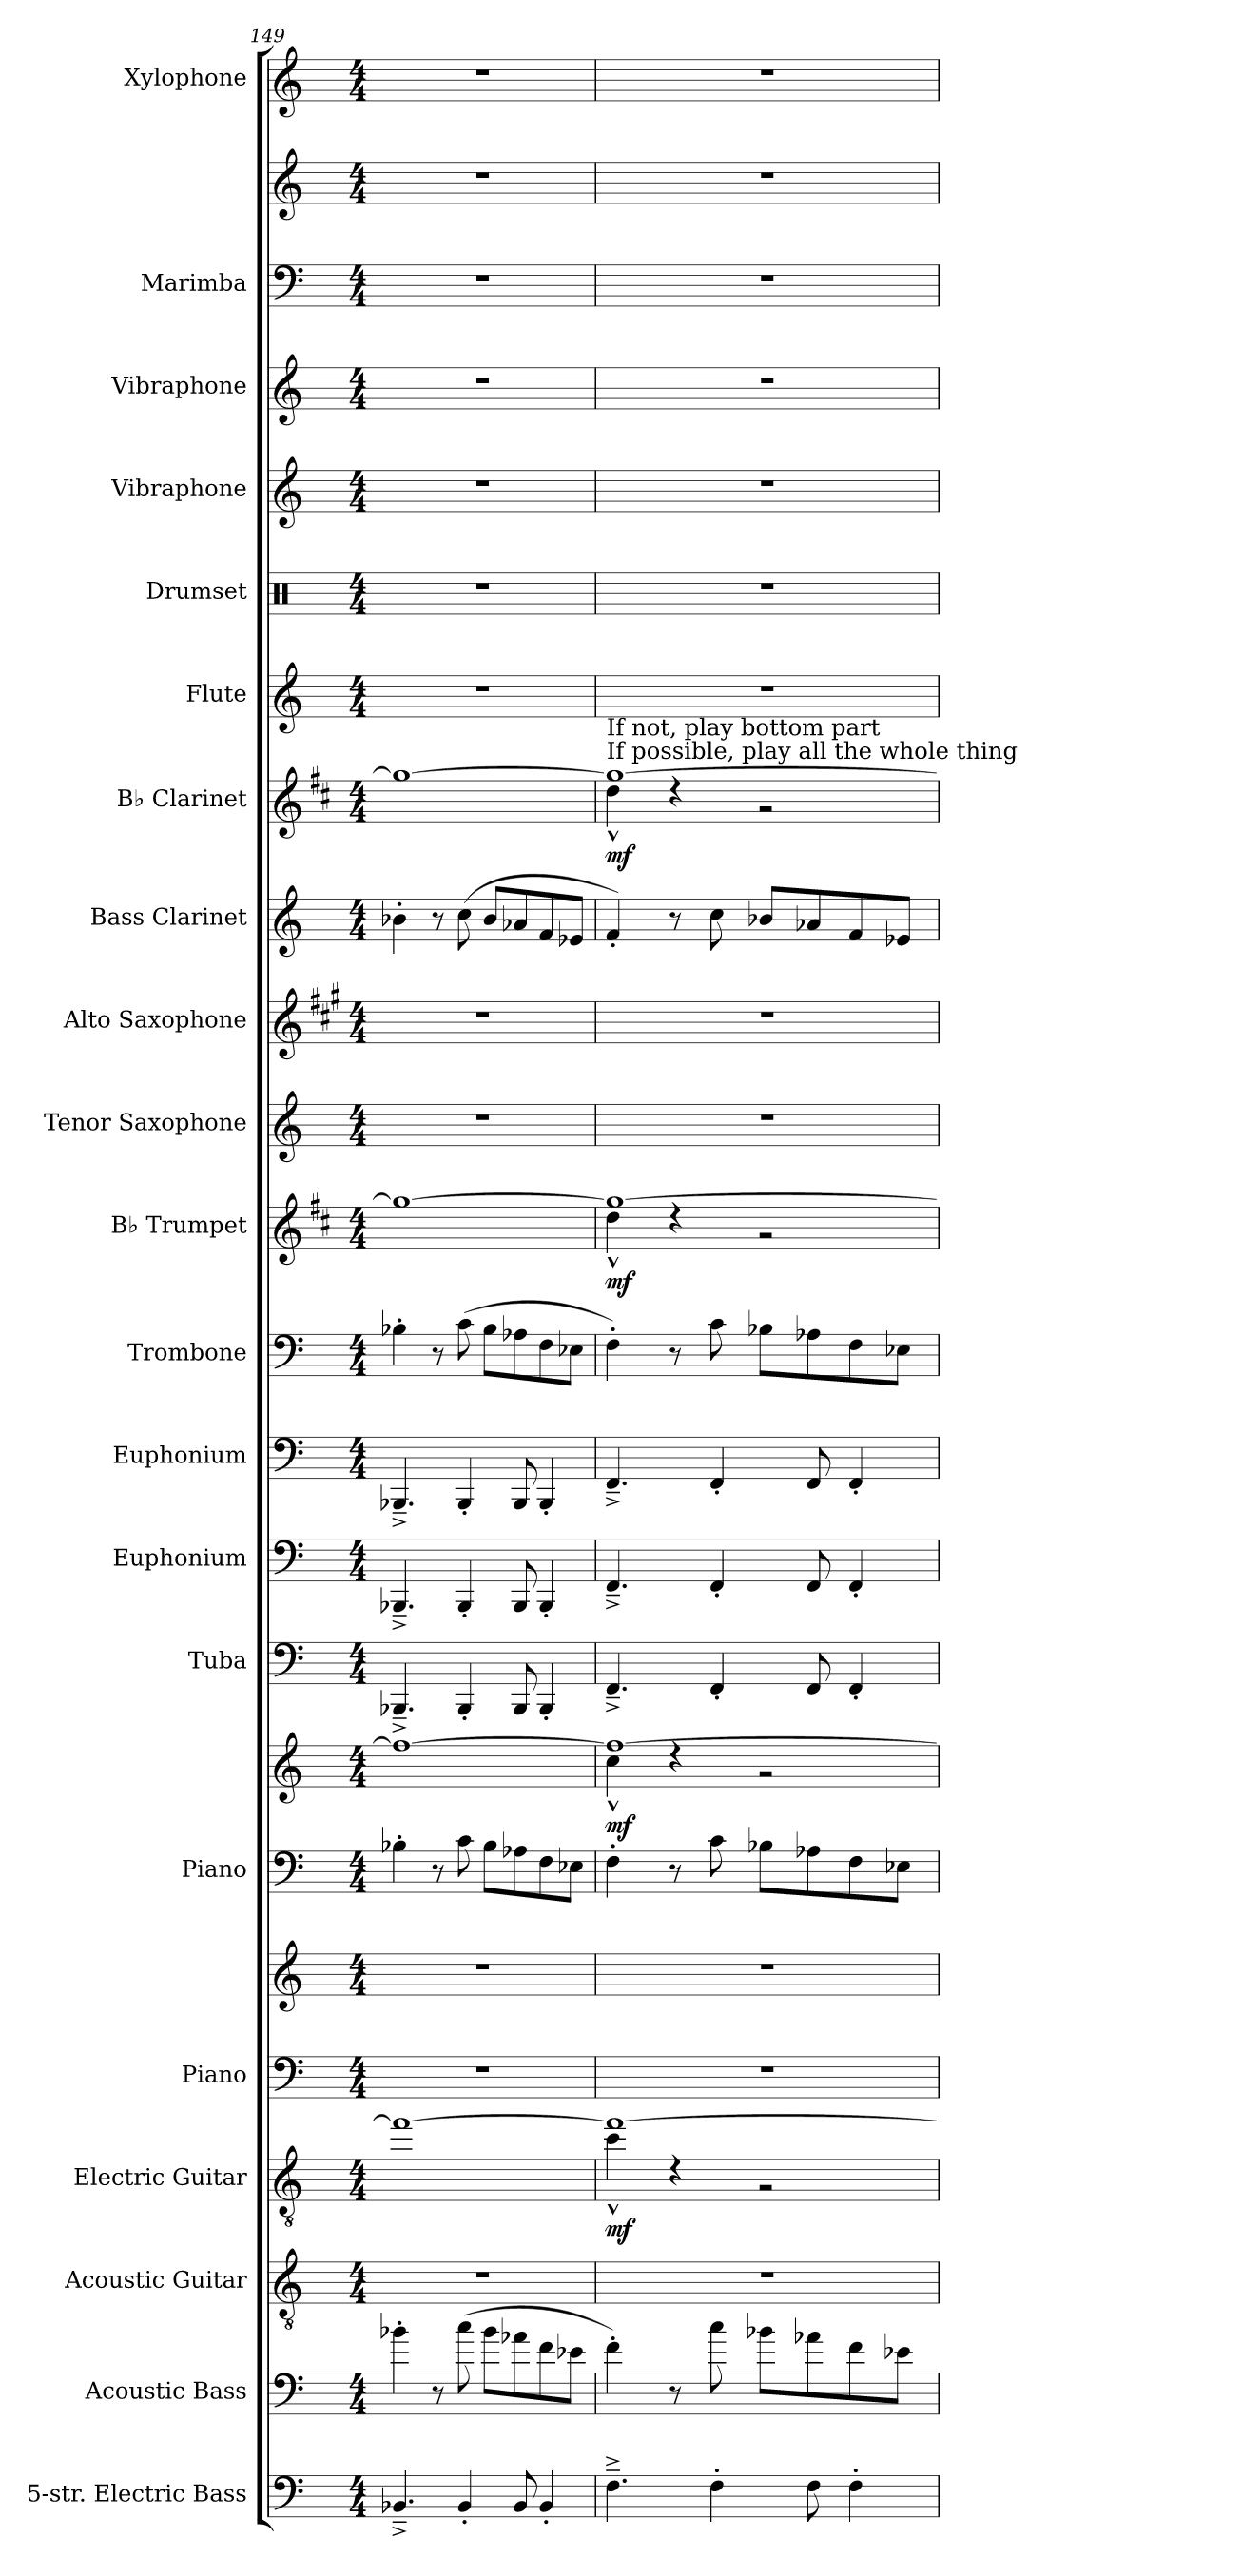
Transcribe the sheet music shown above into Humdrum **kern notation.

**kern	**kern	**kern	**kern	**dynam	**kern	**kern	**kern	**kern	**dynam	**kern	**kern	**kern	**kern	**kern	**dynam	**kern	**kern	**kern	**kern	**dynam	**kern	**kern	**kern	**kern	**kern	**kern	**kern
*part21	*part20	*part19	*part18	*part18	*part17	*part17	*part16	*part16	*part16	*part15	*part14	*part13	*part12	*part11	*part11	*part10	*part9	*part8	*part7	*part7	*part6	*part5	*part4	*part3	*part2	*part2	*part1
*staff24	*staff23	*staff22	*staff21	*staff21	*staff20	*staff19	*staff18	*staff17	*staff17/18	*staff16	*staff15	*staff14	*staff13	*staff12	*staff12	*staff11	*staff10	*staff9	*staff8	*staff8	*staff7	*staff6	*staff5	*staff4	*staff3	*staff2	*staff1
*I"5-str. Electric Bass	*I"Acoustic Bass	*I"Acoustic Guitar	*I"Electric Guitar	*	*I"Piano	*	*I"Piano	*	*	*I"Tuba	*I"Euphonium	*I"Euphonium	*I"Trombone	*I"B♭ Trumpet	*	*I"Tenor Saxophone	*I"Alto Saxophone	*I"Bass Clarinet	*I"B♭ Clarinet	*	*I"Flute	*I"Drumset	*I"Vibraphone	*I"Vibraphone	*I"Marimba	*	*I"Xylophone
*I'El. B.	*I'Bass	*I'Guit.	*I'El. Guit.	*	*I'Pno.	*	*I'Pno.	*	*	*I'Tba.	*I'Euph.	*I'Euph.	*I'Tbn.	*I'B♭ Tpt.	*	*I'T. Sax.	*I'A. Sax.	*I'B. Cl.	*I'B♭ Cl.	*	*I'Fl.	*I'Drs.	*I'Vib.	*I'Vib.	*I'Mrm.	*	*I'Xyl.
!!LO:PB:g=z
*clefF4	*clefF4	*clefGv2	*clefGv2	*	*clefF4	*clefG2	*clefF4	*clefG2	*	*clefF4	*clefF4	*clefF4	*clefF4	*clefG2	*	*clefG2	*clefG2	*clefG2	*clefG2	*	*clefG2	*clefX	*clefG2	*clefG2	*clefF4	*clefG2	*clefG2
*ITrd7c12	*ITrd7c12	*	*	*	*	*	*	*	*	*	*	*	*	*ITrd1c2	*	*ITrd8c14	*ITrd5c9	*ITrd8c14	*ITrd1c2	*	*	*	*	*	*	*	*ITrd-7c-12
*k[]	*k[]	*k[]	*k[]	*	*k[]	*k[]	*k[]	*k[]	*	*k[]	*k[]	*k[]	*k[]	*k[]	*	*k[]	*k[]	*k[]	*k[]	*	*k[]	*k[]	*k[]	*k[]	*k[]	*k[]	*k[]
*M4/4	*M4/4	*M4/4	*M4/4	*	*M4/4	*M4/4	*M4/4	*M4/4	*	*M4/4	*M4/4	*M4/4	*M4/4	*M4/4	*	*M4/4	*M4/4	*M4/4	*M4/4	*	*M4/4	*M4/4	*M4/4	*M4/4	*M4/4	*M4/4	*M4/4
=149	=149	=149	=149	=149	=149	=149	=149	=149	=149	=149	=149	=149	=149	=149	=149	=149	=149	=149	=149	=149	=149	=149	=149	=149	=149	=149	=149
4.BBB-X~^/	4B-X'\	1r	1ff_	.	1r	1r	4B-X'\	1ff_	.	4.BBB-X~^/	4.BBB-X~^/	4.BBB-X~^/	4B-X'\	1ff_	.	1r	1r	4B-X'\	1ff_	.	1r	1r	1r	1r	1r	1r	1r
.	8r	.	.	.	.	.	8r	.	.	.	.	.	8r	.	.	.	.	8r	.	.	.	.	.	.	.	.	.
4BBB-'/	(8c\	.	.	.	.	.	8c\	.	.	4BBB-'/	4BBB-'/	4BBB-'/	(8c\	.	.	.	.	(8c\	.	.	.	.	.	.	.	.	.
.	8B-\L	.	.	.	.	.	8B-\L	.	.	.	.	.	8B-\L	.	.	.	.	8B-/L	.	.	.	.	.	.	.	.	.
8BBB-/	8A-X\	.	.	.	.	.	8A-X\	.	.	8BBB-/	8BBB-/	8BBB-/	8A-X\	.	.	.	.	8A-X/	.	.	.	.	.	.	.	.	.
4BBB-'/	8F\	.	.	.	.	.	8F\	.	.	4BBB-'/	4BBB-'/	4BBB-'/	8F\	.	.	.	.	8F/	.	.	.	.	.	.	.	.	.
.	8E-X\J	.	.	.	.	.	8E-X\J	.	.	.	.	.	8E-X\J	.	.	.	.	8E-X/J	.	.	.	.	.	.	.	.	.
=150	=150	=150	=150	=150	=150	=150	=150	=150	=150	=150	=150	=150	=150	=150	=150	=150	=150	=150	=150	=150	=150	=150	=150	=150	=150	=150	=150
*	*	*	*^	*	*	*	*	*^	*	*	*	*	*	*^	*	*	*	*	*^	*	*	*	*	*	*	*	*
!	!	!	!	!	!	!	!	!	!	!	!	!	!	!	!	!	!	!	!	!	!	!LO:TX:a:t=If possible, play all the whole thing	!	!	!	!	!	!	!	!	!
!	!	!	!	!	!	!	!	!	!	!	!	!	!	!	!	!	!	!	!	!	!	!LO:TX:a:t=If not, play bottom part	!	!	!	!	!	!	!	!	!
!	!	!	!	!	!LO:DY:b	!	!	!	!	!	!LO:DY:b	!	!	!	!	!	!	!LO:DY:b	!	!	!	!	!	!LO:DY:b	!	!	!	!	!	!	!
4.FF~^\	4F'\)	1r	1ff_	4cc^^\	mf	1r	1r	4F'\	1ff_	4cc^^\	mf	4.FF~^/	4.FF~^/	4.FF~^/	4F'\)	1ff_	4cc^^\	mf	1r	1r	4F'/)	1ff_	4cc^^\	mf	1r	1r	1r	1r	1r	1r	1r
.	8r	.	.	4rd	.	.	.	8r	.	4rdd	.	.	.	.	8r	.	4rdd	.	.	.	8r	.	4rdd	.	.	.	.	.	.	.	.
4FF'\	8c\	.	.	.	.	.	.	8c\	.	.	.	4FF'/	4FF'/	4FF'/	8c\	.	.	.	.	.	8c\	.	.	.	.	.	.	.	.	.	.
.	8B-X\L	.	.	2r	.	.	.	8B-X\L	.	2r	.	.	.	.	8B-X\L	.	2r	.	.	.	8B-X/L	.	2r	.	.	.	.	.	.	.	.
8FF\	8A-X\	.	.	.	.	.	.	8A-X\	.	.	.	8FF/	8FF/	8FF/	8A-X\	.	.	.	.	.	8A-X/	.	.	.	.	.	.	.	.	.	.
4FF'\	8F\	.	.	.	.	.	.	8F\	.	.	.	4FF'/	4FF'/	4FF'/	8F\	.	.	.	.	.	8F/	.	.	.	.	.	.	.	.	.	.
.	8E-X\J	.	.	.	.	.	.	8E-X\J	.	.	.	.	.	.	8E-X\J	.	.	.	.	.	8E-X/J	.	.	.	.	.	.	.	.	.	.
*	*	*	*v	*v	*	*	*	*	*v	*v	*	*	*	*	*	*v	*v	*	*	*	*	*v	*v	*	*	*	*	*	*	*	*
=	=	=	=	=	=	=	=	=	=	=	=	=	=	=	=	=	=	=	=	=	=	=	=	=	=	=	=
*-	*-	*-	*-	*-	*-	*-	*-	*-	*-	*-	*-	*-	*-	*-	*-	*-	*-	*-	*-	*-	*-	*-	*-	*-	*-	*-	*-
